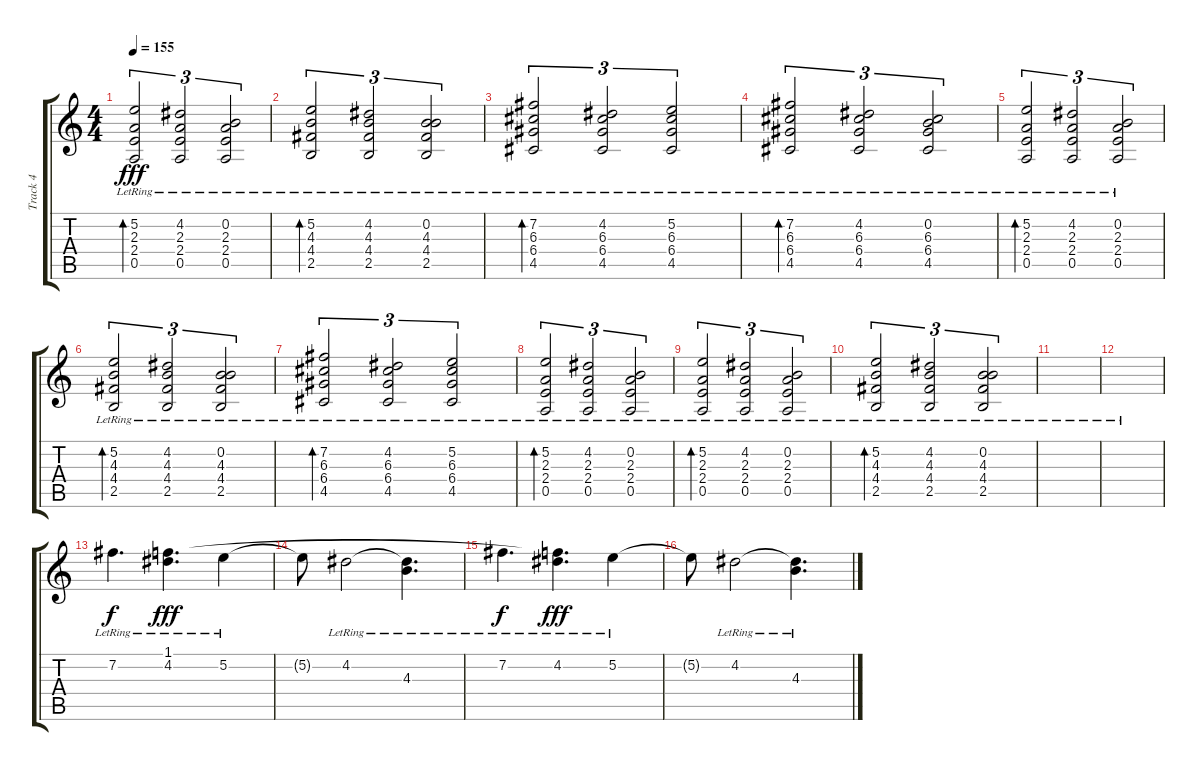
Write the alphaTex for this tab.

\track ("Track 4" "Track 4") {instrument overdrivenguitar}
\staff {score tabs}
\tuning (E4 B3 G3 D3 A2 E2) {hide}
\ts (4 4)
\tempo 155
\clef g2
\ks c
(5.2{lr} 2.3{lr} 2.4{lr} 0.5{lr}).2{tu (3 2) bd 120 dy fff} (4.2{lr} 2.3{lr} 2.4{lr} 0.5{lr}).2{tu (3 2)} (0.2{lr} 2.3{lr} 2.4{lr} 0.5{lr}).2{tu (3 2)} |
(5.2{lr} 4.3{lr} 4.4{lr} 2.5{lr}).2{tu (3 2) bd 120} (4.2{lr} 4.3{lr} 4.4{lr} 2.5{lr}).2{tu (3 2)} (0.2{lr} 4.3{lr} 4.4{lr} 2.5{lr}).2{tu (3 2)} |
(7.2{lr} 6.3{lr} 6.4{lr} 4.5{lr}).2{tu (3 2) bd 120} (4.2{lr} 6.3{lr} 6.4{lr} 4.5{lr}).2{tu (3 2)} (5.2{lr} 6.3{lr} 6.4{lr} 4.5{lr}).2{tu (3 2)} |
(7.2{lr} 6.3{lr} 6.4{lr} 4.5{lr}).2{tu (3 2) bd 120} (4.2{lr} 6.3{lr} 6.4{lr} 4.5{lr}).2{tu (3 2)} (0.2{lr} 6.3{lr} 6.4{lr} 4.5{lr}).2{tu (3 2)} |
(5.2{lr} 2.3{lr} 2.4{lr} 0.5{lr}).2{tu (3 2) bd 120} (4.2{lr} 2.3{lr} 2.4{lr} 0.5{lr}).2{tu (3 2)} (0.2{lr} 2.3{lr} 2.4{lr} 0.5{lr}).2{tu (3 2)} |
(5.2{lr} 4.3{lr} 4.4{lr} 2.5{lr}).2{tu (3 2) bd 120} (4.2{lr} 4.3{lr} 4.4{lr} 2.5{lr}).2{tu (3 2)} (0.2{lr} 4.3{lr} 4.4{lr} 2.5{lr}).2{tu (3 2)} |
(7.2{lr} 6.3{lr} 6.4{lr} 4.5{lr}).2{tu (3 2) bd 120} (4.2{lr} 6.3{lr} 6.4{lr} 4.5{lr}).2{tu (3 2)} (5.2{lr} 6.3{lr} 6.4{lr} 4.5{lr}).2{tu (3 2)} |
(5.2{lr} 2.3{lr} 2.4{lr} 0.5{lr}).2{tu (3 2) bd 120} (4.2{lr} 2.3{lr} 2.4{lr} 0.5{lr}).2{tu (3 2)} (0.2{lr} 2.3{lr} 2.4{lr} 0.5{lr}).2{tu (3 2)} |
(5.2{lr} 2.3{lr} 2.4{lr} 0.5{lr}).2{tu (3 2) bd 120} (4.2{lr} 2.3{lr} 2.4{lr} 0.5{lr}).2{tu (3 2)} (0.2{lr} 2.3{lr} 2.4{lr} 0.5{lr}).2{tu (3 2)} |
(5.2{lr} 4.3{lr} 4.4{lr} 2.5{lr}).2{tu (3 2) bd 120} (4.2{lr} 4.3{lr} 4.4{lr} 2.5{lr}).2{tu (3 2)} (0.2{lr} 4.3{lr} 4.4{lr} 2.5{lr}).2{tu (3 2)} |
|
|
7.2{lr}.4{d dy f} (1.1 4.2{lr}).4{d dy fff} 5.2{lr}.4 |
5.2{t}.8 4.2{lr}.2 (4.2{t} 4.3{lr}).4{d} |
7.2{lr}.4{d dy f} (1.1{t} 4.2{lr}).4{d dy fff} 5.2{lr}.4 |
5.2{t}.8 4.2{lr}.2 (4.2{t} 4.3{lr}).4{d}
